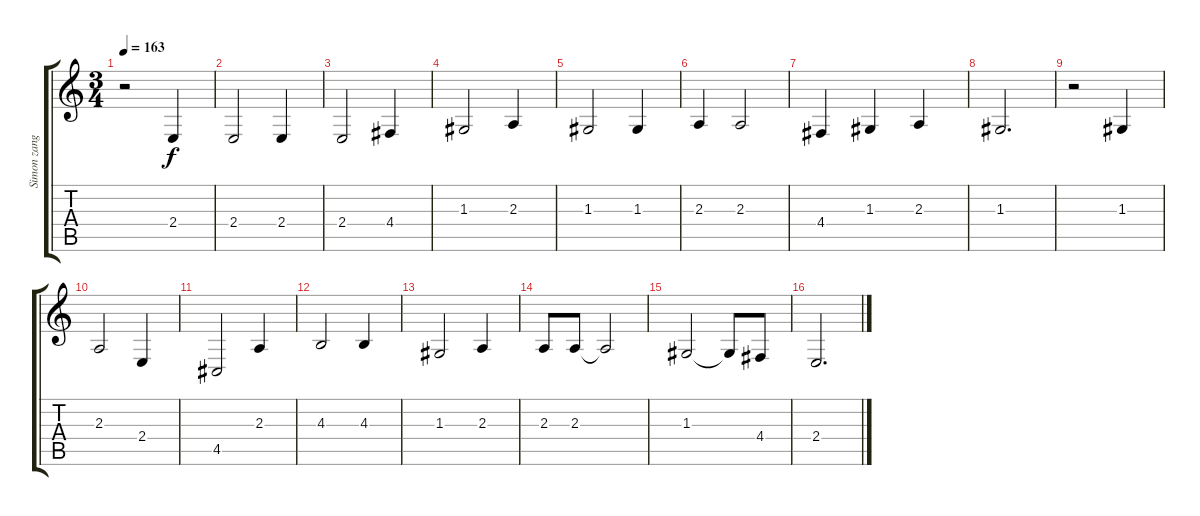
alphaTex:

\track ("Simon zang" "Simon zang") {instrument ocarina}
\staff {score tabs}
\tuning (E4 B3 G3 D3 A2 E2) {hide}
\ts (3 4)
\tempo 163
\clef g2
\ks c
r.2{dy f} 2.4.4 |
2.4.2 2.4.4 |
2.4.2 4.4.4 |
1.3.2 2.3.4 |
1.3.2 1.3.4 |
2.3.4 2.3.2 |
4.4.4 1.3.4 2.3.4 |
1.3.2{d} |
r.2 1.3.4 |
2.3.2 2.4.4 |
4.5.2 2.3.4 |
4.3.2 4.3.4 |
1.3.2 2.3.4 |
2.3.8 2.3.8 2.3{t}.2 |
1.3.2 1.3{t}.8 4.4.8 |
2.4.2{d}
